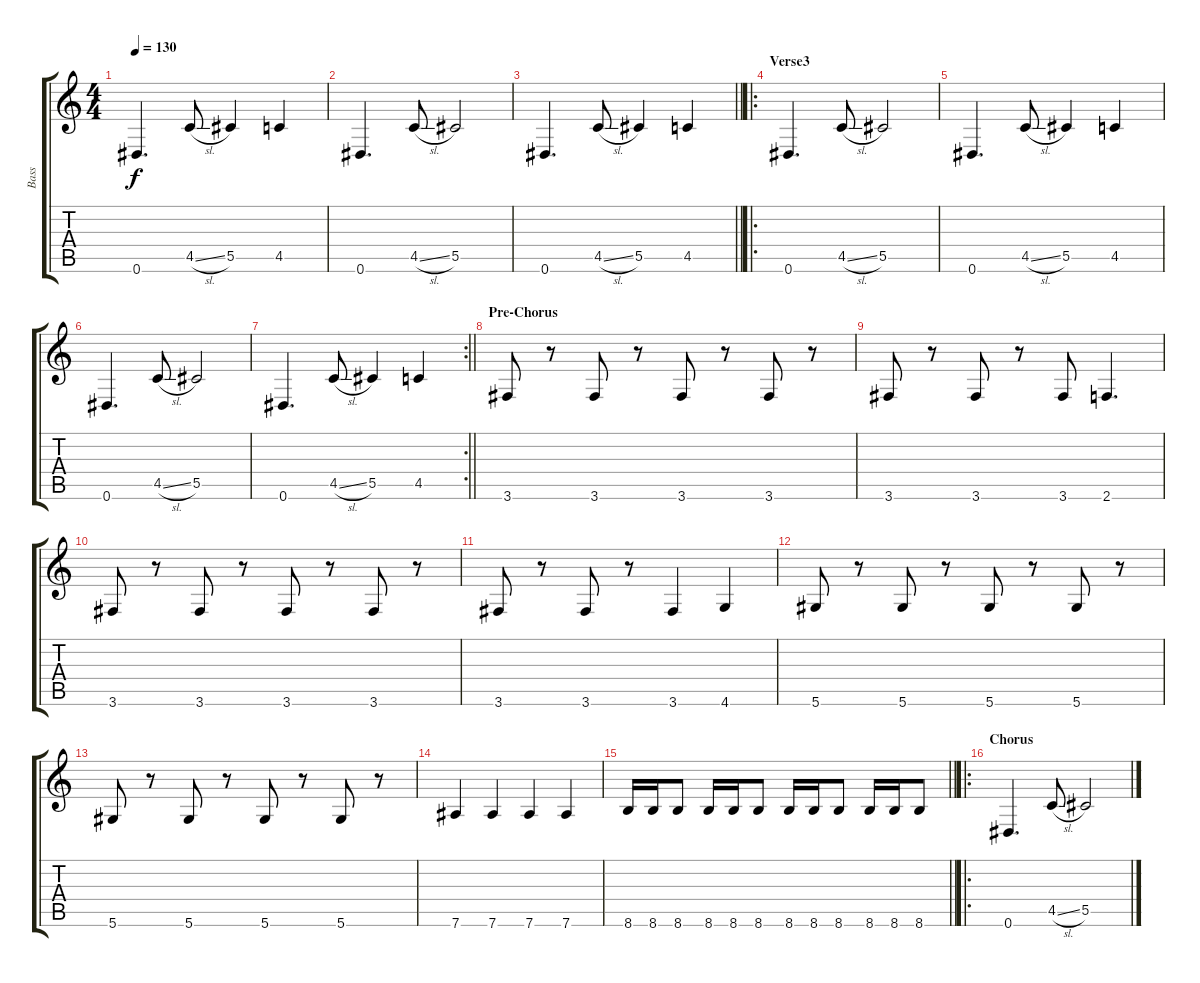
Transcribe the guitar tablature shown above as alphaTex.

\track ("Bass" "Bass") {instrument electricbasspick}
\staff {score tabs}
\tuning (Eb4 Bb3 Gb3 Db3 Ab2 Eb2) {hide}
\ts (4 4)
\tempo 130
\clef g2
\ks c
0.6.4{d dy f} 4.5{sl}.8 5.5.4 4.5.4 |
0.6.4{d} 4.5{sl}.8 5.5.2 |
\barLineRight lightlight
0.6.4{d} 4.5{sl}.8 5.5.4 4.5.4 |
\ro
\section ("" "Verse3")
0.6.4{d} 4.5{sl}.8 5.5.2 |
0.6.4{d} 4.5{sl}.8 5.5.4 4.5.4 |
0.6.4{d} 4.5{sl}.8 5.5.2 |
\rc 2
\barLineRight lightlight
0.6.4{d} 4.5{sl}.8 5.5.4 4.5.4 |
\section ("" "Pre-Chorus")
3.6.8 r.8 3.6.8 r.8 3.6.8 r.8 3.6.8 r.8 |
3.6.8 r.8 3.6.8 r.8 3.6.8 2.6.4{d} |
3.6.8 r.8 3.6.8 r.8 3.6.8 r.8 3.6.8 r.8 |
3.6.8 r.8 3.6.8 r.8 3.6.4 4.6.4 |
5.6.8 r.8 5.6.8 r.8 5.6.8 r.8 5.6.8 r.8 |
5.6.8 r.8 5.6.8 r.8 5.6.8 r.8 5.6.8 r.8 |
7.6.4 7.6.4 7.6.4 7.6.4 |
\barLineRight lightlight
8.6.16 8.6.16 8.6.8 8.6.16 8.6.16 8.6.8 8.6.16 8.6.16 8.6.8 8.6.16 8.6.16 8.6.8 |
\ro
\section ("" "Chorus")
0.6.4{d} 4.5{sl}.8 5.5.2
